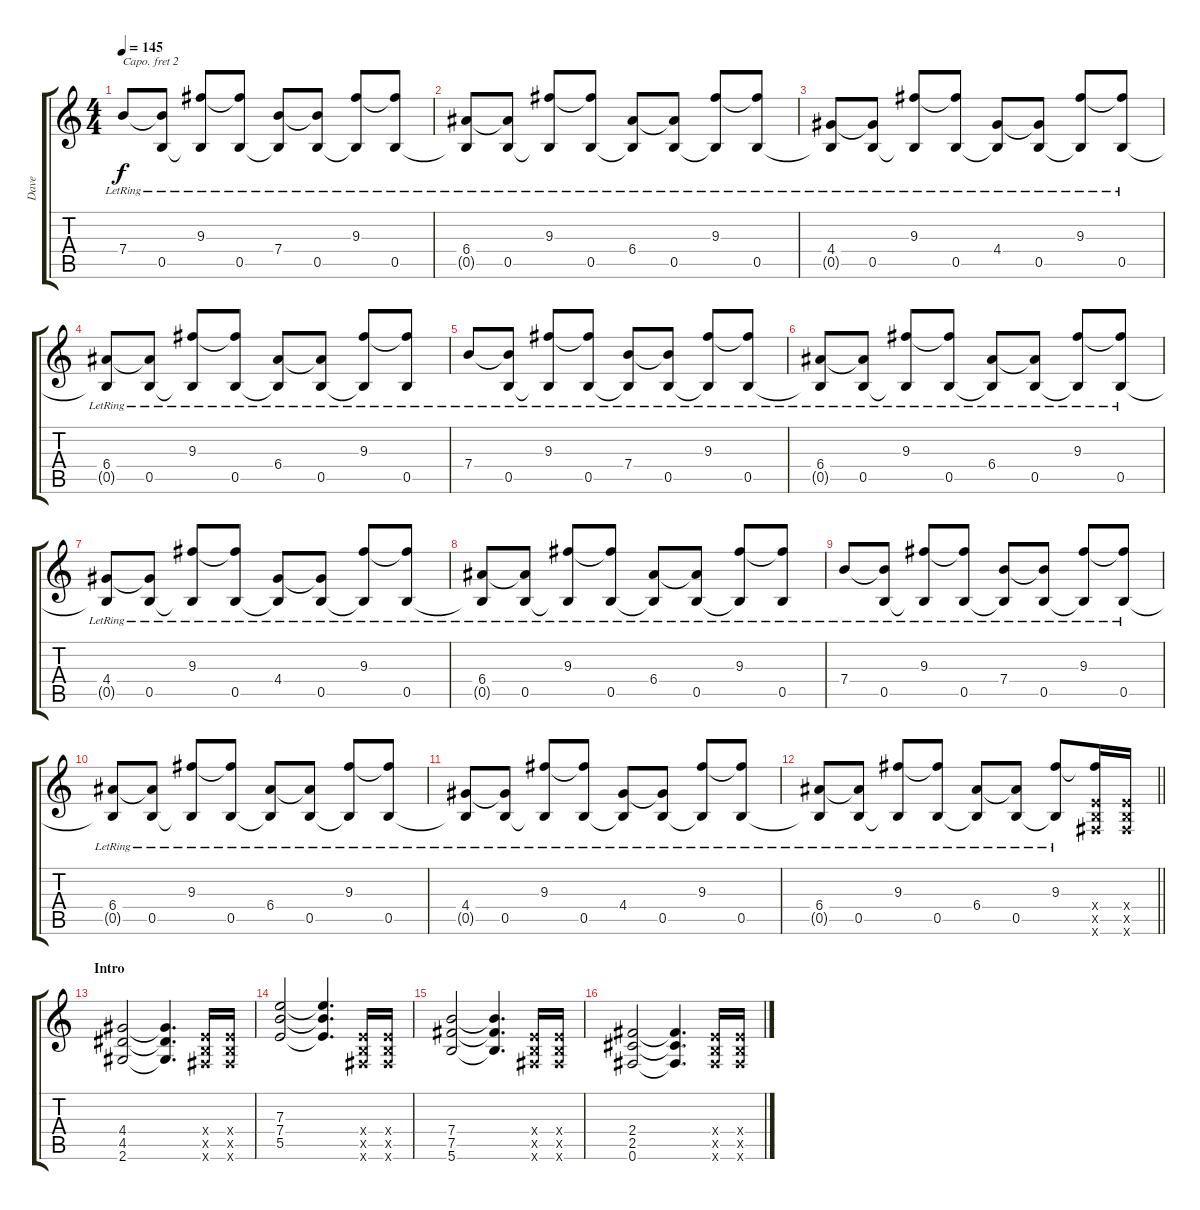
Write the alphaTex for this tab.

\track ("Dave" "Dave") {instrument electricguitarclean}
\staff {score tabs}
\capo 2
\tuning (E4 B3 G3 D3 A2 E2) {hide}
\ts (4 4)
\tempo 145
\clef g2
\ks c
7.4{lr}.8{dy f} (7.4{t} 0.5{lr}).8 (9.3{lr} 0.5{t}).8 (9.3{t} 0.5{lr}).8 (7.4{lr} 0.5{t}).8 (7.4{t} 0.5{lr}).8 (9.3{lr} 0.5{t}).8 (9.3{t} 0.5{lr}).8 |
(6.4{lr} 0.5{t}).8 (6.4{t} 0.5{lr}).8 (9.3{lr} 0.5{t}).8 (9.3{t} 0.5{lr}).8 (6.4{lr} 0.5{t}).8 (6.4{t} 0.5{lr}).8 (9.3{lr} 0.5{t}).8 (9.3{t} 0.5{lr}).8 |
(4.4{lr} 0.5{t}).8 (4.4{t} 0.5{lr}).8 (9.3{lr} 0.5{t}).8 (9.3{t} 0.5{lr}).8 (4.4{lr} 0.5{t}).8 (4.4{t} 0.5{lr}).8 (9.3{lr} 0.5{t}).8 (9.3{t} 0.5{lr}).8 |
(6.4{lr} 0.5{t}).8 (6.4{t} 0.5{lr}).8 (9.3{lr} 0.5{t}).8 (9.3{t} 0.5{lr}).8 (6.4{lr} 0.5{t}).8 (6.4{t} 0.5{lr}).8 (9.3{lr} 0.5{t}).8 (9.3{t} 0.5{lr}).8 |
7.4{lr}.8 (7.4{t} 0.5{lr}).8 (9.3{lr} 0.5{t}).8 (9.3{t} 0.5{lr}).8 (7.4{lr} 0.5{t}).8 (7.4{t} 0.5{lr}).8 (9.3{lr} 0.5{t}).8 (9.3{t} 0.5{lr}).8 |
(6.4{lr} 0.5{t}).8 (6.4{t} 0.5{lr}).8 (9.3{lr} 0.5{t}).8 (9.3{t} 0.5{lr}).8 (6.4{lr} 0.5{t}).8 (6.4{t} 0.5{lr}).8 (9.3{lr} 0.5{t}).8 (9.3{t} 0.5{lr}).8 |
(4.4{lr} 0.5{t}).8 (4.4{t} 0.5{lr}).8 (9.3{lr} 0.5{t}).8 (9.3{t} 0.5{lr}).8 (4.4{lr} 0.5{t}).8 (4.4{t} 0.5{lr}).8 (9.3{lr} 0.5{t}).8 (9.3{t} 0.5{lr}).8 |
(6.4{lr} 0.5{t}).8 (6.4{t} 0.5{lr}).8 (9.3{lr} 0.5{t}).8 (9.3{t} 0.5{lr}).8 (6.4{lr} 0.5{t}).8 (6.4{t} 0.5{lr}).8 (9.3{lr} 0.5{t}).8 (9.3{t} 0.5{lr}).8 |
7.4{lr}.8 (7.4{t} 0.5{lr}).8 (9.3{lr} 0.5{t}).8 (9.3{t} 0.5{lr}).8 (7.4{lr} 0.5{t}).8 (7.4{t} 0.5{lr}).8 (9.3{lr} 0.5{t}).8 (9.3{t} 0.5{lr}).8 |
(6.4{lr} 0.5{t}).8 (6.4{t} 0.5{lr}).8 (9.3{lr} 0.5{t}).8 (9.3{t} 0.5{lr}).8 (6.4{lr} 0.5{t}).8 (6.4{t} 0.5{lr}).8 (9.3{lr} 0.5{t}).8 (9.3{t} 0.5{lr}).8 |
(4.4{lr} 0.5{t}).8 (4.4{t} 0.5{lr}).8 (9.3{lr} 0.5{t}).8 (9.3{t} 0.5{lr}).8 (4.4{lr} 0.5{t}).8 (4.4{t} 0.5{lr}).8 (9.3{lr} 0.5{t}).8 (9.3{t} 0.5{lr}).8 |
\barLineRight lightlight
(6.4{lr} 0.5{t}).8 (6.4{t} 0.5{lr}).8 (9.3{lr} 0.5{t}).8 (9.3{t} 0.5{lr}).8 (6.4{lr} 0.5{t}).8 (6.4{t} 0.5{lr}).8 (9.3{lr} 0.5{t}).8 (9.3{t} 0.4{x} 0.5{x} 0.6{x}).16{volume 14 balance 8 instrument distortionguitar} (0.4{x} 0.5{x} 0.6{x}).16 |
\section ("" "Intro")
(4.4 4.5 2.6).2 (4.4{t} 4.5{t} 2.6{t}).4{d} (0.4{x} 0.5{x} 0.6{x}).16 (0.4{x} 0.5{x} 0.6{x}).16 |
(7.3 7.4 5.5).2 (7.3{t} 7.4{t} 5.5{t}).4{d} (0.4{x} 0.5{x} 0.6{x}).16 (0.4{x} 0.5{x} 0.6{x}).16 |
(7.4 7.5 5.6).2 (7.4{t} 7.5{t} 5.6{t}).4{d} (0.4{x} 0.5{x} 0.6{x}).16 (0.4{x} 0.5{x} 0.6{x}).16 |
(2.4 2.5 0.6).2 (2.4{t} 2.5{t} 0.6{t}).4{d} (0.4{x} 0.5{x} 0.6{x}).16 (0.4{x} 0.5{x} 0.6{x}).16
